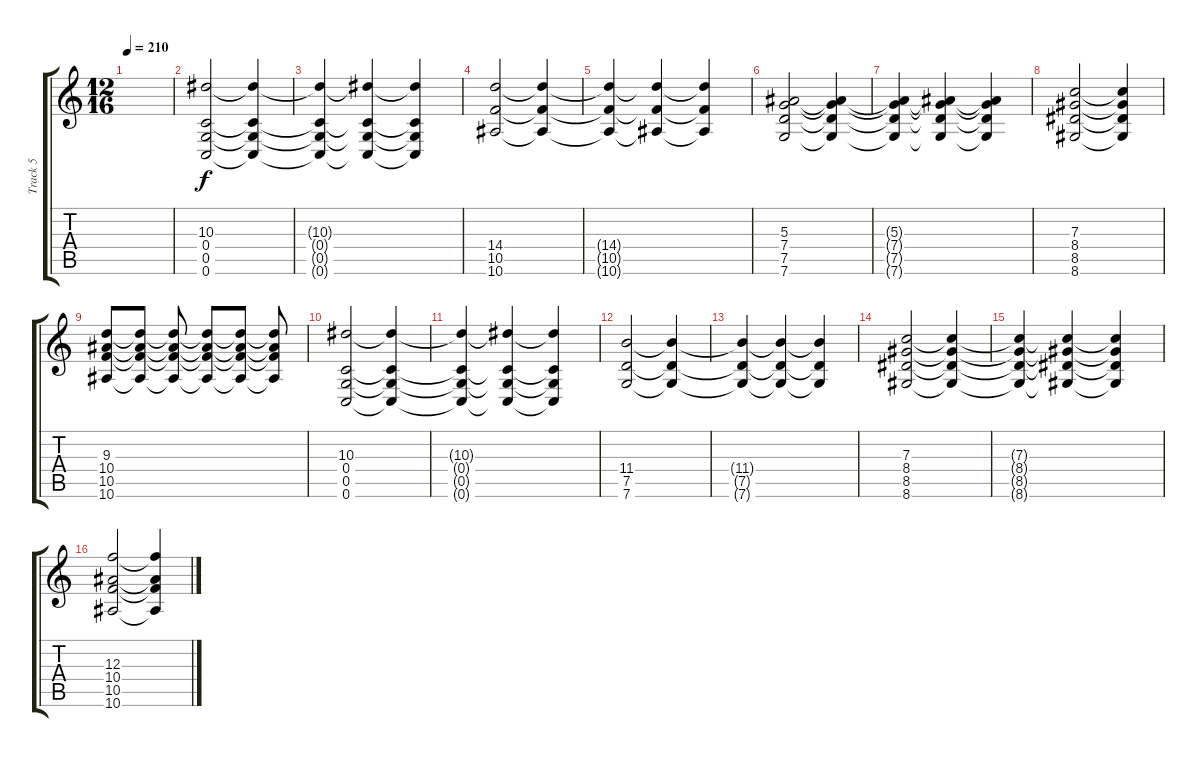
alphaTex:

\track ("Track 5" "Track 5") {instrument overdrivenguitar}
\staff {score tabs}
\tuning (D4 A3 F3 C3 G2 C2) {hide}
\ts (12 16)
\tempo 210
\clef g2
\ks c
|
(10.3 0.4 0.5 0.6).2 (10.3{t} 0.4{t} 0.5{t} 0.6{t}).4 |
(10.3{t} 0.4{t} 0.5{t} 0.6{t}).4 (10.3{t} 0.4{t} 0.5{t} 0.6{t}).4 (10.3{t} 0.4{t} 0.5{t} 0.6{t}).4 |
(14.4 10.5 10.6).2 (14.4{t} 10.5{t} 10.6{t}).4 |
(14.4{t} 10.5{t} 10.6{t}).4 (14.4{t} 10.5{t} 10.6{t}).4 (14.4{t} 10.5{t} 10.6{t}).4 |
(5.3 7.4 7.5 7.6).2 (5.3{t} 7.4{t} 7.5{t} 7.6{t}).4 |
(5.3{t} 7.4{t} 7.5{t} 7.6{t}).4 (5.3{t} 7.4{t} 7.5{t} 7.6{t}).4 (5.3{t} 7.4{t} 7.5{t} 7.6{t}).4 |
(7.3 8.4 8.5 8.6).2 (7.3{t} 8.4{t} 8.5{t} 8.6{t}).4 |
(9.3 10.4 10.5 10.6).8 (9.3{t} 10.4{t} 10.5{t} 10.6{t}).8 (9.3{t} 10.4{t} 10.5{t} 10.6{t}).8 (9.3{t} 10.4{t} 10.5{t} 10.6{t}).8 (9.3{t} 10.4{t} 10.5{t} 10.6{t}).8 (9.3{t} 10.4{t} 10.5{t} 10.6{t}).8 |
(10.3 0.4 0.5 0.6).2 (10.3{t} 0.4{t} 0.5{t} 0.6{t}).4 |
(10.3{t} 0.4{t} 0.5{t} 0.6{t}).4 (10.3{t} 0.4{t} 0.5{t} 0.6{t}).4 (10.3{t} 0.4{t} 0.5{t} 0.6{t}).4 |
(11.4 7.5 7.6).2 (11.4{t} 7.5{t} 7.6{t}).4 |
(11.4{t} 7.5{t} 7.6{t}).4 (11.4{t} 7.5{t} 7.6{t}).4 (11.4{t} 7.5{t} 7.6{t}).4 |
(7.3 8.4 8.5 8.6).2 (7.3{t} 8.4{t} 8.5{t} 8.6{t}).4 |
(7.3{t} 8.4{t} 8.5{t} 8.6{t}).4 (7.3{t} 8.4{t} 8.5{t} 8.6{t}).4 (7.3{t} 8.4{t} 8.5{t} 8.6{t}).4 |
(12.3 10.4 10.5 10.6).2 (12.3{t} 10.4{t} 10.5{t} 10.6{t}).4
